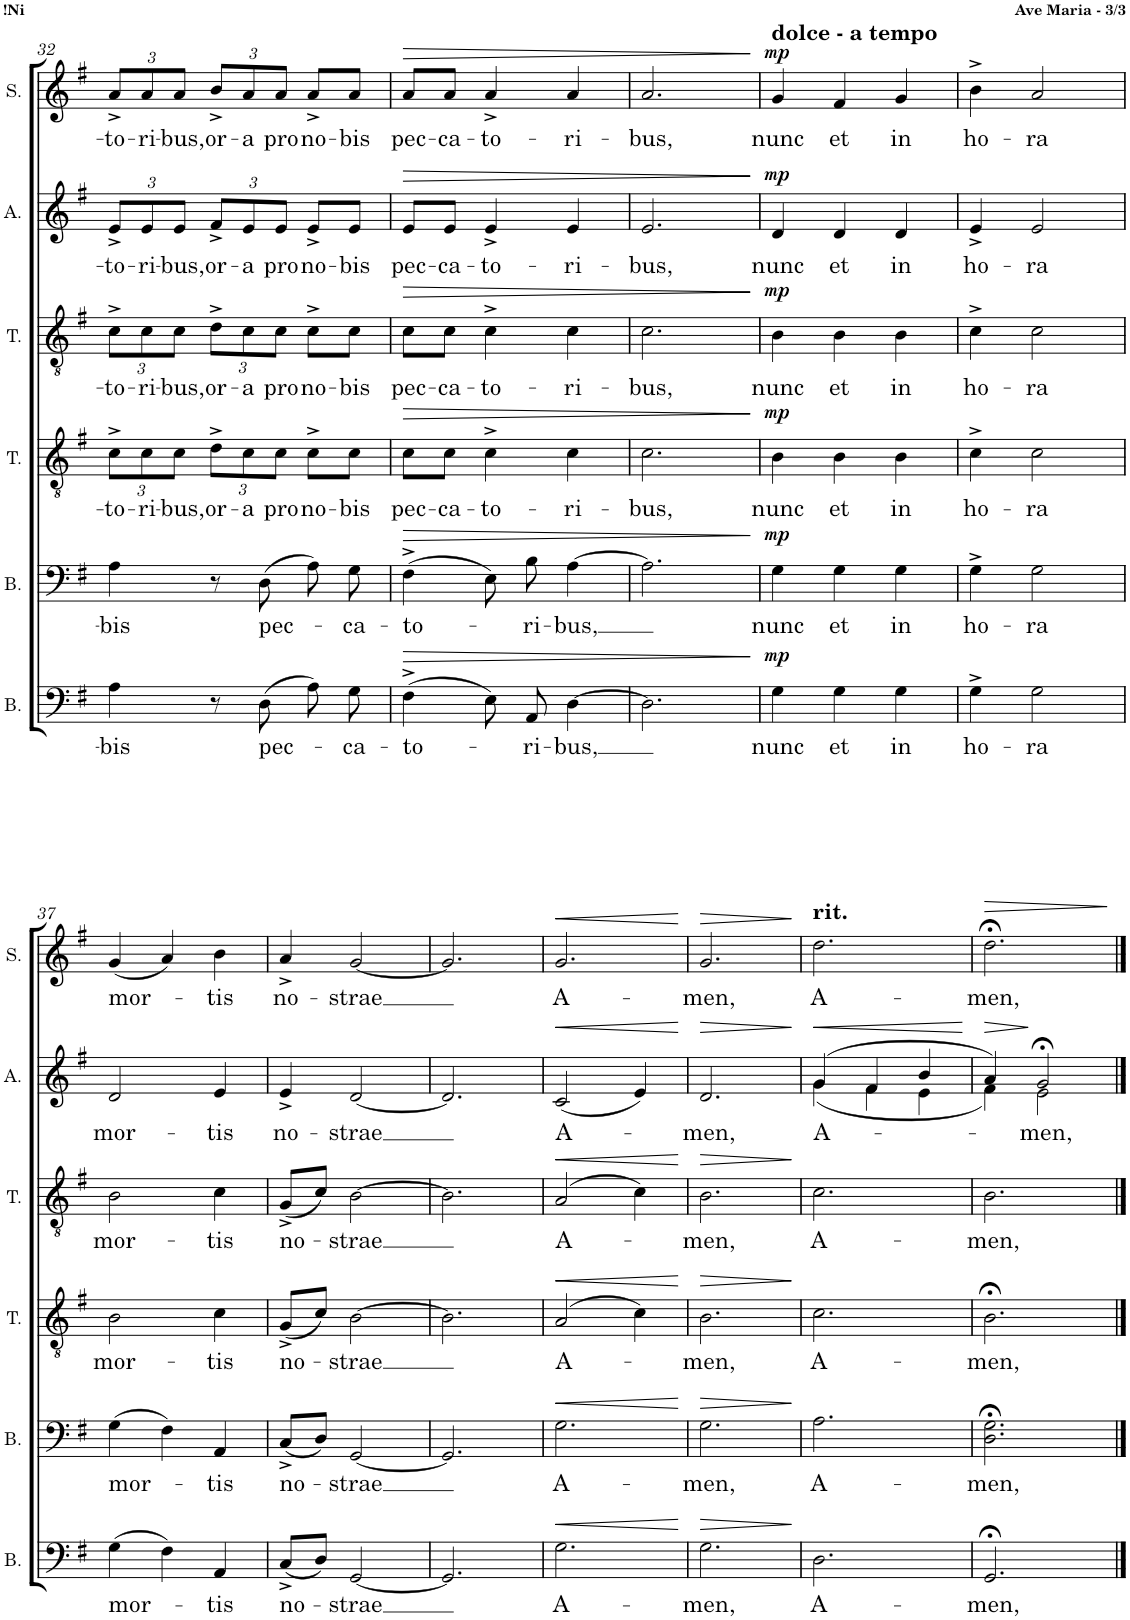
**kern	**text	**dynam	**kern	**text	**dynam	**kern	**text	**dynam	**kern	**text	**dynam	**kern	**text	**dynam	**kern	**text	**dynam
*part6	*part6	*part6	*part5	*part5	*part5	*part4	*part4	*part4	*part3	*part3	*part3	*part2	*part2	*part2	*part1	*part1	*part1
*staff6	*staff6	*staff6	*staff5	*staff5	*staff5	*staff4	*staff4	*staff4	*staff3	*staff3	*staff3	*staff2	*staff2	*staff2	*staff1	*staff1	*staff1
*I"Bass 2	*	*	*I"Bass 1	*	*	*I"Tenor 2	*	*	*I"Tenor 1	*	*	*I"Alto	*	*	*I"Soprano	*	*
*I'B.	*	*	*I'B.	*	*	*I'T.	*	*	*I'T.	*	*	*I'A.	*	*	*I'S.	*	*
!!LO:PB:g=z
*clefF4	*	*	*clefF4	*	*	*clefGv2	*	*	*clefGv2	*	*	*clefG2	*	*	*clefG2	*	*
*k[f#]	*	*	*k[f#]	*	*	*k[f#]	*	*	*k[f#]	*	*	*k[f#]	*	*	*k[f#]	*	*
*G:	*	*	*G:	*	*	*G:	*	*	*G:	*	*	*G:	*	*	*G:	*	*
*M3/4	*	*	*M3/4	*	*	*M3/4	*	*	*M3/4	*	*	*M3/4	*	*	*M3/4	*	*
=32	=32	=32	=32	=32	=32	=32	=32	=32	=32	=32	=32	=32	=32	=32	=32	=32	=32
!	!LO:LY:b	!	!	!LO:LY:b	!	!	!	!	!	!	!	!	!	!	!	!	!
*	*	*	*	*	*	*Xbrackettup	*	*	*	*	*	*	*	*	*	*	*
!	!	!	!	!	!	!	!LO:LY:b	!	!	!	!	!	!	!	!	!	!
*	*	*	*	*	*	*	*	*	*Xbrackettup	*	*	*	*	*	*	*	*
!	!	!	!	!	!	!	!	!	!	!LO:LY:b	!	!	!	!	!	!	!
*	*	*	*	*	*	*	*	*	*	*	*	*Xbrackettup	*	*	*	*	*
!	!	!	!	!	!	!	!	!	!	!	!	!	!LO:LY:b	!	!	!	!
*	*	*	*	*	*	*	*	*	*	*	*	*	*	*	*Xbrackettup	*	*
!	!	!	!	!	!	!	!	!	!	!	!	!	!	!	!	!LO:LY:b	!
4A\	-bis	.	4A\	-bis	.	12c^\L	-to-	.	12c^\L	-to-	.	12e^/L	-to-	.	12a^/L	-to-	.
!	!	!	!	!	!	!	!LO:LY:b	!	!	!LO:LY:b	!	!	!LO:LY:b	!	!	!LO:LY:b	!
.	.	.	.	.	.	12c\	-ri-	.	12c\	-ri-	.	12e/	-ri-	.	12a/	-ri-	.
!	!	!	!	!	!	!	!LO:LY:b	!	!	!LO:LY:b	!	!	!LO:LY:b	!	!	!LO:LY:b	!
.	.	.	.	.	.	12c\J	-bus,	.	12c\J	-bus,	.	12e/J	-bus,	.	12a/J	-bus,	.
!	!	!	!	!	!	!	!LO:LY:b	!	!	!LO:LY:b	!	!	!LO:LY:b	!	!	!LO:LY:b	!
8r	.	.	8r	.	.	12d^\L	or-	.	12d^\L	or-	.	12f#^/L	or-	.	12b^/L	or-	.
!	!	!	!	!	!	!	!LO:LY:b	!	!	!LO:LY:b	!	!	!LO:LY:b	!	!	!LO:LY:b	!
.	.	.	.	.	.	12c\	-a	.	12c\	-a	.	12e/	-a	.	12a/	-a	.
!	!LO:LY:b	!	!	!LO:LY:b	!	!	!	!	!	!	!	!	!	!	!	!	!
(>8D\	pec-	.	(>8D\	pec-	.	.	.	.	.	.	.	.	.	.	.	.	.
!	!	!	!	!	!	!	!LO:LY:b	!	!	!LO:LY:b	!	!	!LO:LY:b	!	!	!LO:LY:b	!
.	.	.	.	.	.	12c\J	pro	.	12c\J	pro	.	12e/J	pro	.	12a/J	pro	.
!	!	!	!	!	!	!	!LO:LY:b	!	!	!LO:LY:b	!	!	!LO:LY:b	!	!	!LO:LY:b	!
8A\)	.	.	8A\)	.	.	8c^\L	no-	.	8c^\L	no-	.	8e^/L	no-	.	8a^/L	no-	.
!	!LO:LY:b	!	!	!LO:LY:b	!	!	!LO:LY:b	!	!	!LO:LY:b	!	!	!LO:LY:b	!	!	!LO:LY:b	!
8G\	-ca-	.	8G\	-ca-	.	8c\J	-bis	.	8c\J	-bis	.	8e/J	-bis	.	8a/J	-bis	.
=33	=33	=33	=33	=33	=33	=33	=33	=33	=33	=33	=33	=33	=33	=33	=33	=33	=33
!	!LO:LY:b	!LO:HP:b	!	!LO:LY:b	!LO:HP:b	!	!LO:LY:b	!LO:HP:b	!	!LO:LY:b	!LO:HP:b	!	!LO:LY:b	!LO:HP:b	!	!LO:LY:b	!LO:HP:b
(4F#^\	-to-	>	(4F#^\	-to-	>	8c\L	pec-	>	8c\L	pec-	>	8e/L	pec-	>	8a/L	pec-	>
!	!	!	!	!	!	!	!LO:LY:b	!	!	!LO:LY:b	!	!	!LO:LY:b	!	!	!LO:LY:b	!
.	.	.	.	.	.	8c\J	-ca-	.	8c\J	-ca-	.	8e/J	-ca-	.	8a/J	-ca-	.
!	!	!	!	!	!	!	!LO:LY:b	!	!	!LO:LY:b	!	!	!LO:LY:b	!	!	!LO:LY:b	!
8E\)	.	.	8E\)	.	.	4c^\	-to-	.	4c^\	-to-	.	4e^/	-to-	.	4a^/	-to-	.
!	!LO:LY:b	!	!	!LO:LY:b	!	!	!	!	!	!	!	!	!	!	!	!	!
8AA/	-ri-	.	8B\	-ri-	.	.	.	.	.	.	.	.	.	.	.	.	.
!	!LO:LY:b	!	!	!LO:LY:b	!	!	!LO:LY:b	!	!	!LO:LY:b	!	!	!LO:LY:b	!	!	!LO:LY:b	!
[4D\	-bus,	.	[4A\	-bus,	.	4c\	-ri-	.	4c\	-ri-	.	4e/	-ri-	.	4a/	-ri-	.
=34	=34	=34	=34	=34	=34	=34	=34	=34	=34	=34	=34	=34	=34	=34	=34	=34	=34
!	!	!	!	!	!	!	!LO:LY:b	!	!	!LO:LY:b	!	!	!LO:LY:b	!	!	!LO:LY:b	!
2.D\]	.	.	2.A\]	.	.	2.c\	-bus,	.	2.c\	-bus,	.	2.e/	-bus,	.	2.a/	-bus,	.
.	.	]	.	.	]	.	.	]	.	.	]	.	.	]	.	.	]
=35	=35	=35	=35	=35	=35	=35	=35	=35	=35	=35	=35	=35	=35	=35	=35	=35	=35
!	!	!	!	!	!	!	!	!	!	!	!	!	!	!	!LO:TX:a:B:t=dolce - a tempo	!	!
!	!LO:LY:b	!LO:DY:a	!	!LO:LY:b	!LO:DY:a	!	!LO:LY:b	!LO:DY:a	!	!LO:LY:b	!LO:DY:a	!	!LO:LY:b	!LO:DY:a	!	!LO:LY:b	!LO:DY:a
4G\	nunc	mp	4G\	nunc	mp	4B\	nunc	mp	4B\	nunc	mp	4d/	nunc	mp	4g/	nunc	mp
!	!LO:LY:b	!	!	!LO:LY:b	!	!	!LO:LY:b	!	!	!LO:LY:b	!	!	!LO:LY:b	!	!	!LO:LY:b	!
4G\	et	.	4G\	et	.	4B\	et	.	4B\	et	.	4d/	et	.	4f#/	et	.
!	!LO:LY:b	!	!	!LO:LY:b	!	!	!LO:LY:b	!	!	!LO:LY:b	!	!	!LO:LY:b	!	!	!LO:LY:b	!
4G\	in	.	4G\	in	.	4B\	in	.	4B\	in	.	4d/	in	.	4g/	in	.
=36	=36	=36	=36	=36	=36	=36	=36	=36	=36	=36	=36	=36	=36	=36	=36	=36	=36
!	!LO:LY:b	!	!	!LO:LY:b	!	!	!LO:LY:b	!	!	!LO:LY:b	!	!	!LO:LY:b	!	!	!LO:LY:b	!
4G^\	ho-	.	4G^\	ho-	.	4c^\	ho-	.	4c^\	ho-	.	4e^/	ho-	.	4b^\	ho-	.
!	!LO:LY:b	!	!	!LO:LY:b	!	!	!LO:LY:b	!	!	!LO:LY:b	!	!	!LO:LY:b	!	!	!LO:LY:b	!
2G\	-ra	.	2G\	-ra	.	2c\	-ra	.	2c\	-ra	.	2e/	-ra	.	2a/	-ra	.
!!LO:LB:g=z
=37	=37	=37	=37	=37	=37	=37	=37	=37	=37	=37	=37	=37	=37	=37	=37	=37	=37
!	!LO:LY:b	!	!	!LO:LY:b	!	!	!LO:LY:b	!	!	!LO:LY:b	!	!	!LO:LY:b	!	!	!LO:LY:b	!
(4G\	mor-	.	(4G\	mor-	.	2B\	mor-	.	2B\	mor-	.	2d/	mor-	.	(<4g/	mor-	.
4F#\)	.	.	4F#\)	.	.	.	.	.	.	.	.	.	.	.	4a/)	.	.
!	!LO:LY:b	!	!	!LO:LY:b	!	!	!LO:LY:b	!	!	!LO:LY:b	!	!	!LO:LY:b	!	!	!LO:LY:b	!
4AA/	-tis	.	4AA/	-tis	.	4c\	-tis	.	4c\	-tis	.	4e/	-tis	.	4b\	-tis	.
=38	=38	=38	=38	=38	=38	=38	=38	=38	=38	=38	=38	=38	=38	=38	=38	=38	=38
!	!LO:LY:b	!	!	!LO:LY:b	!	!	!LO:LY:b	!	!	!LO:LY:b	!	!	!LO:LY:b	!	!	!LO:LY:b	!
(8C^/L	no-	.	(8C^/L	no-	.	(8G^/L	no-	.	(8G^/L	no-	.	4e^/	no-	.	4a^/	no-	.
8D/J)	.	.	8D/J)	.	.	8c/J)	.	.	8c/J)	.	.	.	.	.	.	.	.
!	!LO:LY:b	!	!	!LO:LY:b	!	!	!LO:LY:b	!	!	!LO:LY:b	!	!	!LO:LY:b	!	!	!LO:LY:b	!
[2GG/	-strae	.	[2GG/	-strae	.	[2B\	-strae	.	[2B\	-strae	.	[2d/	-strae	.	[2g/	-strae	.
=39	=39	=39	=39	=39	=39	=39	=39	=39	=39	=39	=39	=39	=39	=39	=39	=39	=39
2.GG/]	.	.	2.GG/]	.	.	2.B\]	.	.	2.B\]	.	.	2.d/]	.	.	2.g/]	.	.
=40	=40	=40	=40	=40	=40	=40	=40	=40	=40	=40	=40	=40	=40	=40	=40	=40	=40
!	!LO:LY:b	!LO:HP:b	!	!LO:LY:b	!LO:HP:b	!	!LO:LY:b	!LO:HP:b	!	!LO:LY:b	!LO:HP:b	!	!LO:LY:b	!LO:HP:b	!	!LO:LY:b	!LO:HP:b
2.G\	A-	<	2.G\	A-	<	(2A/	A-	<	(2A/	A-	<	(2c/	A-	<	2.g/	A-	<
.	.	.	.	.	.	4c\)	.	.	4c\)	.	.	4e/)	.	.	.	.	.
.	.	[	.	.	[	.	.	[	.	.	[	.	.	[	.	.	[
=41	=41	=41	=41	=41	=41	=41	=41	=41	=41	=41	=41	=41	=41	=41	=41	=41	=41
!	!LO:LY:b	!LO:HP:b	!	!LO:LY:b	!LO:HP:b	!	!LO:LY:b	!LO:HP:b	!	!LO:LY:b	!LO:HP:b	!	!LO:LY:b	!LO:HP:b	!	!LO:LY:b	!LO:HP:b
2.G\	-men,	>	2.G\	-men,	>	2.B\	-men,	>	2.B\	-men,	>	2.d/	-men,	>	2.g/	-men,	>
.	.	]	.	.	]	.	.	]	.	.	]	.	.	]	.	.	]
=42	=42	=42	=42	=42	=42	=42	=42	=42	=42	=42	=42	=42	=42	=42	=42	=42	=42
!	!	!	!	!	!	!	!	!	!	!	!	!	!	!	!LO:TX:a:B:t=rit.	!	!
!	!LO:LY:b	!	!	!LO:LY:b	!	!	!LO:LY:b	!	!	!LO:LY:b	!	!	!LO:LY:b	!LO:HP:b	!	!LO:LY:b	!
*	*	*	*	*	*	*	*	*	*	*	*	*^	*	*	*	*	*
2.D\	A-	.	2.A\	A-	.	2.c\	A-	.	2.c\	A-	.	(4g/	(4g\	A-	<	2.dd\	A-	.
.	.	.	.	.	.	.	.	.	.	.	.	4f#/	4f#\	.	.	.	.	.
.	.	.	.	.	.	.	.	.	.	.	.	4b/	4e\	.	.	.	.	.
*	*	*	*	*	*	*	*	*	*	*	*	*v	*v	*	*	*	*	*
.	.	.	.	.	.	.	.	.	.	.	.	.	.	[	.	.	.
=43	=43	=43	=43	=43	=43	=43	=43	=43	=43	=43	=43	=43	=43	=43	=43	=43	=43
!	!LO:LY:b	!	!	!LO:LY:b	!	!	!LO:LY:b	!	!	!LO:LY:b	!	!	!	!LO:HP:b	!	!LO:LY:b	!LO:HP:b
*	*	*	*	*	*	*	*	*	*	*	*	*^	*	*	*	*	*
2.GG;</	-men,	.	2.D\;< 2.G\;<	-men,	.	2.B;<\	-men,	.	2.B\	-men,	.	4a/)	4f#\)	.	>	2.dd;<\	-men,	>
!	!	!	!	!	!	!	!	!	!	!	!	!	!	!LO:LY:b	!	!	!	!
.	.	.	.	.	.	.	.	.	.	.	.	2g;</	2e\	-men,	]	.	.	.
*	*	*	*	*	*	*	*	*	*	*	*	*v	*v	*	*	*	*	*
.	.	.	.	.	.	.	.	.	.	.	.	.	.	.	.	.	]
==	==	==	==	==	==	==	==	==	==	==	==	==	==	==	==	==	==
*-	*-	*-	*-	*-	*-	*-	*-	*-	*-	*-	*-	*-	*-	*-	*-	*-	*-
